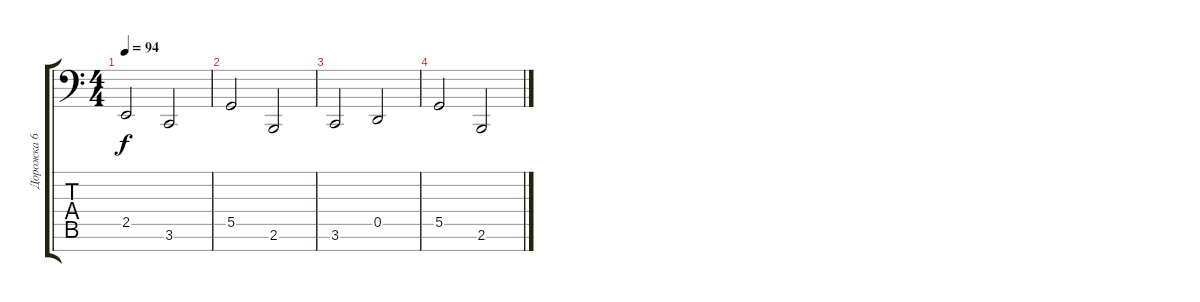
\track ("Дорожка 6" "Дорожка 6") {instrument acousticguitarsteel}
\staff {score tabs}
\tuning (A2 E2 C2 G1 D1 A0 E0) {hide}
\ts (4 4)
\tempo 94
\clef f4
\ks c
2.5.2{dy f} 3.6.2 |
5.5.2 2.6.2 |
3.6.2 0.5.2 |
5.5.2 2.6.2
